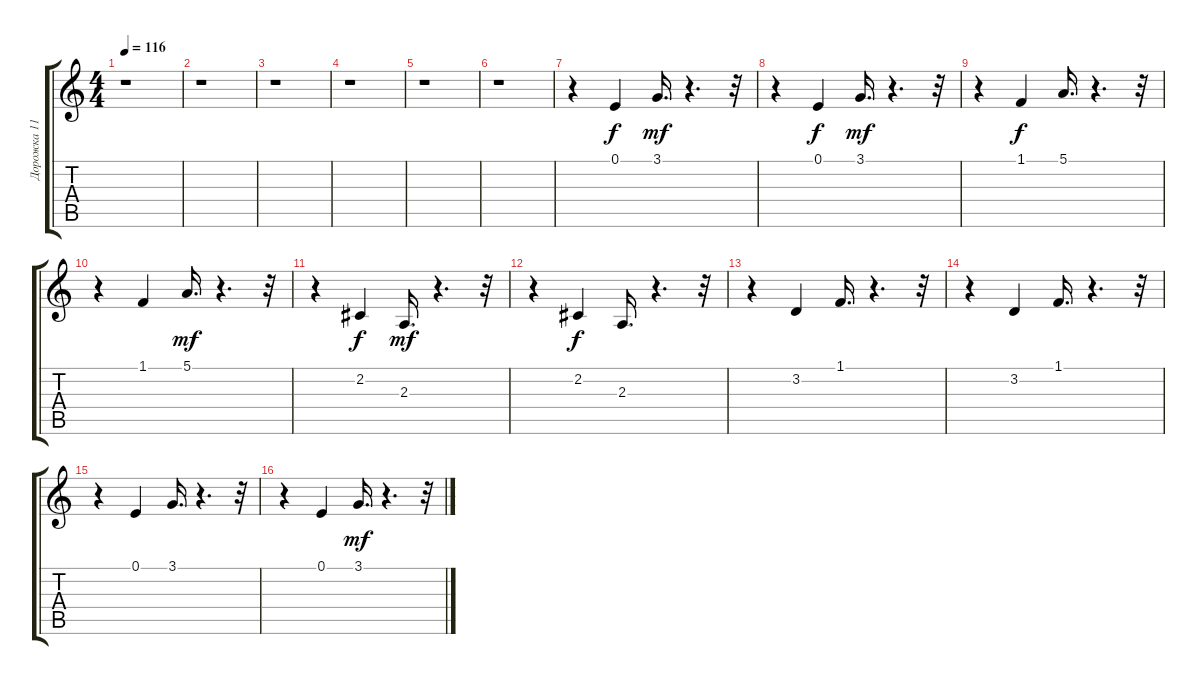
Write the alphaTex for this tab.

\track ("Дорожка 11" "Дорожка 11") {instrument cello}
\staff {score tabs}
\tuning (E4 B3 G3 D3 A2 E2) {hide}
\ts (4 4)
\tempo 116
\clef g2
\ks c
r.1{dy mf} |
r.1 |
r.1 |
r.1 |
r.1 |
r.1 |
r.4 0.1.4{dy f} 3.1.16{d dy mf} r.4{d} r.32 |
r.4 0.1.4{dy f} 3.1.16{d dy mf} r.4{d} r.32 |
r.4 1.1.4{dy f} 5.1.16{d} r.4{d} r.32 |
r.4 1.1.4 5.1.16{d dy mf} r.4{d} r.32 |
r.4 2.2.4{dy f} 2.3.16{d dy mf} r.4{d} r.32 |
r.4 2.2.4{dy f} 2.3.16{d} r.4{d} r.32 |
r.4 3.2.4 1.1.16{d} r.4{d} r.32 |
r.4 3.2.4 1.1.16{d} r.4{d} r.32 |
r.4 0.1.4 3.1.16{d} r.4{d} r.32 |
r.4 0.1.4 3.1.16{d dy mf} r.4{d} r.32
